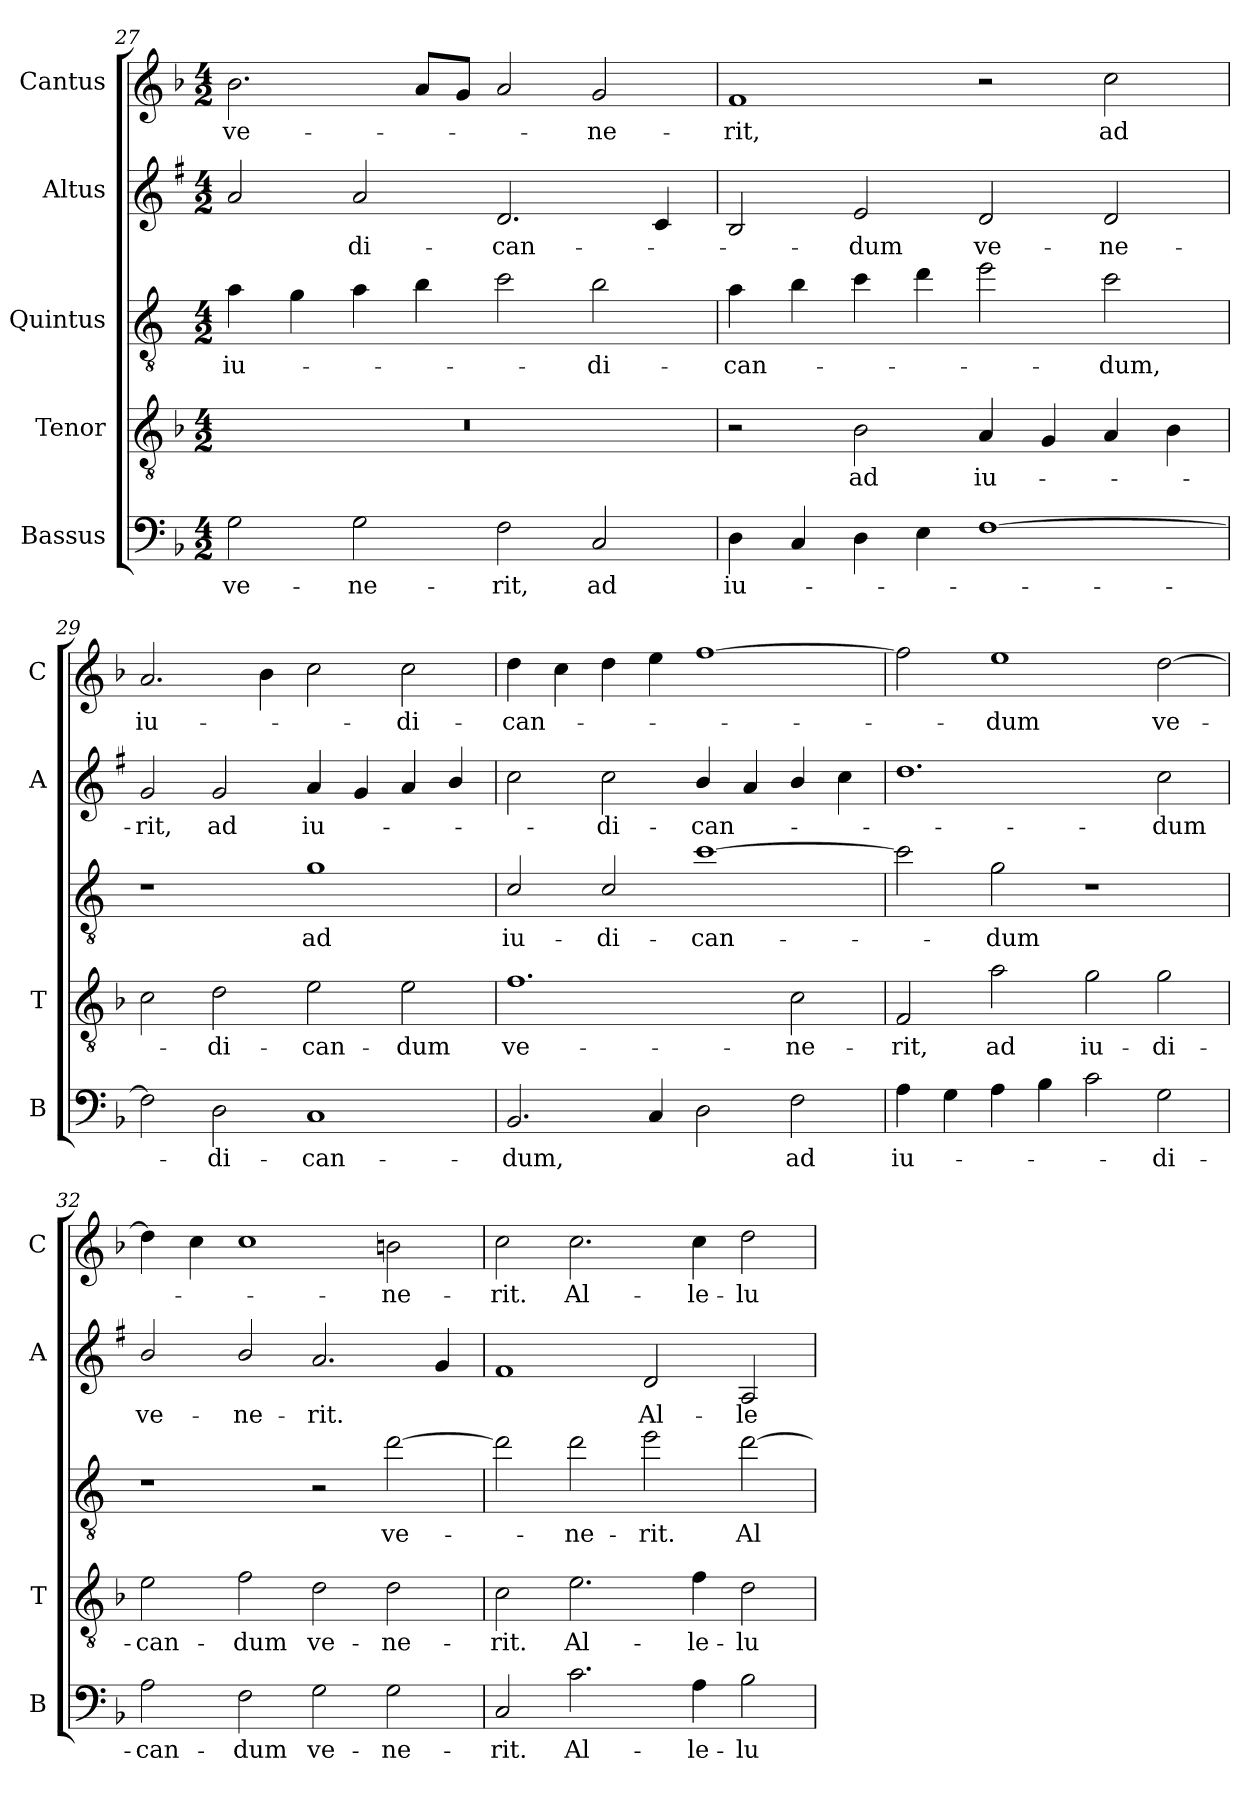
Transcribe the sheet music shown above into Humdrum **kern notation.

**kern	**text	**kern	**text	**kern	**text	**kern	**text	**kern	**text
*part5	*part5	*part4	*part4	*part3	*part3	*part2	*part2	*part1	*part1
*staff5	*staff5	*staff4	*staff4	*staff3	*staff3	*staff2	*staff2	*staff1	*staff1
*I"Bassus	*	*I"Tenor	*	*I"Quintus	*	*I"Altus	*	*I"Cantus	*
*I'B	*	*I'T	*	*	*	*I'A	*	*I'C	*
*clefF4	*	*clefGv2	*	*clefGv2	*	*clefG2	*	*clefG2	*
*	*	*	*	*ITrd4c7	*	*ITrd1c2	*	*	*
*k[b-]	*	*k[b-]	*	*k[b-]	*	*k[b-]	*	*k[b-]	*
*F:	*	*F:	*	*F:	*	*F:	*	*F:	*
*M4/2	*	*M4/2	*	*M4/2	*	*M4/2	*	*M4/2	*
=27	=27	=27	=27	=27	=27	=27	=27	=27	=27
!	!LO:LY:b	!	!	!	!LO:LY:b	!	!	!	!LO:LY:b
2G\	ve-	0r	.	4d\	iu-	2g/	.	2.b-\	ve-
.	.	.	.	4c\	.	.	.	.	.
!	!LO:LY:b	!	!	!	!	!	!LO:LY:b	!	!
2G\	-ne-	.	.	4d\	.	2g/	-di-	.	.
.	.	.	.	4e\	.	.	.	8a/L	.
.	.	.	.	.	.	.	.	8g/J	.
!	!LO:LY:b	!	!	!	!	!	!LO:LY:b	!	!
2F\	-rit,	.	.	2f\	.	2.c/	-can-	2a/	.
!	!LO:LY:b	!	!	!	!LO:LY:b	!	!	!	!LO:LY:b
2C/	ad	.	.	2e\	-di-	.	.	2g/	-ne-
.	.	.	.	.	.	4B-/	.	.	.
=28	=28	=28	=28	=28	=28	=28	=28	=28	=28
!	!LO:LY:b	!	!	!	!LO:LY:b	!	!	!	!LO:LY:b
4D\	iu-	2r	.	4d\	-can-	2A/	.	1f	-rit,
4C/	.	.	.	4e\	.	.	.	.	.
!	!	!	!LO:LY:b	!	!	!	!LO:LY:b	!	!
4D\	.	2B-\	ad	4f\	.	2d/	-dum	.	.
4E\	.	.	.	4g\	.	.	.	.	.
!	!	!	!LO:LY:b	!	!	!	!LO:LY:b	!	!
[1F	.	4A/	iu-	2a\	.	2c/	ve-	2r	.
.	.	4G/	.	.	.	.	.	.	.
!	!	!	!	!	!LO:LY:b	!	!LO:LY:b	!	!LO:LY:b
.	.	4A/	.	2f\	-dum,	2c/	-ne-	2cc\	ad
.	.	4B-\	.	.	.	.	.	.	.
=29	=29	=29	=29	=29	=29	=29	=29	=29	=29
!	!	!	!	!	!	!	!LO:LY:b	!	!LO:LY:b
2F\]	.	2c\	.	1r	.	2f/	-rit,	2.a/	iu-
!	!LO:LY:b	!	!LO:LY:b	!	!	!	!LO:LY:b	!	!
2D\	-di-	2d\	-di-	.	.	2f/	ad	.	.
.	.	.	.	.	.	.	.	4b-\	.
!	!LO:LY:b	!	!LO:LY:b	!	!LO:LY:b	!	!LO:LY:b	!	!
1C	-can-	2e\	-can-	1c	ad	4g/	iu-	2cc\	.
.	.	.	.	.	.	4f/	.	.	.
!	!	!	!LO:LY:b	!	!	!	!	!	!LO:LY:b
.	.	2e\	-dum	.	.	4g/	.	2cc\	-di-
.	.	.	.	.	.	4a/	.	.	.
=30	=30	=30	=30	=30	=30	=30	=30	=30	=30
!	!LO:LY:b	!	!LO:LY:b	!	!LO:LY:b	!	!	!	!LO:LY:b
2.BB-/	-dum,	1.f	ve-	2F/	iu-	2b-\	.	4dd\	-can-
.	.	.	.	.	.	.	.	4cc\	.
!	!	!	!	!	!LO:LY:b	!	!LO:LY:b	!	!
.	.	.	.	2F/	-di-	2b-\	-di-	4dd\	.
4C/	.	.	.	.	.	.	.	4ee\	.
!	!	!	!	!	!LO:LY:b	!	!LO:LY:b	!	!
2D\	.	.	.	[1f	-can-	4a/	-can-	[1ff	.
.	.	.	.	.	.	4g/	.	.	.
!	!LO:LY:b	!	!LO:LY:b	!	!	!	!	!	!
2F\	ad	2c\	-ne-	.	.	4a/	.	.	.
.	.	.	.	.	.	4b-\	.	.	.
!!LO:PB:g=z
=31	=31	=31	=31	=31	=31	=31	=31	=31	=31
!	!LO:LY:b	!	!LO:LY:b	!	!	!	!	!	!
4A\	iu-	2F/	-rit,	2f\]	.	1.cc	.	2ff\]	.
4G\	.	.	.	.	.	.	.	.	.
!	!	!	!LO:LY:b	!	!LO:LY:b	!	!	!	!LO:LY:b
4A\	.	2a\	ad	2c\	-dum	.	.	1ee	-dum
4B-\	.	.	.	.	.	.	.	.	.
!	!	!	!LO:LY:b	!	!	!	!	!	!
2c\	.	2g\	iu-	1r	.	.	.	.	.
!	!LO:LY:b	!	!LO:LY:b	!	!	!	!LO:LY:b	!	!LO:LY:b
2G\	-di-	2g\	-di-	.	.	2b-\	-dum	[2dd\	ve-
=32	=32	=32	=32	=32	=32	=32	=32	=32	=32
!	!LO:LY:b	!	!LO:LY:b	!	!	!	!LO:LY:b	!	!
2A\	-can-	2e\	-can-	1r	.	2a/	ve-	4dd\]	.
.	.	.	.	.	.	.	.	4cc\	.
!	!LO:LY:b	!	!LO:LY:b	!	!	!	!LO:LY:b	!	!
2F\	-dum	2f\	-dum	.	.	2a/	-ne-	1cc	.
!	!LO:LY:b	!	!LO:LY:b	!	!	!	!LO:LY:b	!	!
2G\	ve-	2d\	ve-	2r	.	2.g/	-rit.	.	.
!	!LO:LY:b	!	!LO:LY:b	!	!LO:LY:b	!	!	!	!LO:LY:b
2G\	-ne-	2d\	-ne-	[2g\	ve-	.	.	2bn\	-ne-
.	.	.	.	.	.	4f/	.	.	.
=33	=33	=33	=33	=33	=33	=33	=33	=33	=33
!	!LO:LY:b	!	!LO:LY:b	!	!	!	!	!	!LO:LY:b
2C/	-rit.	2c\	-rit.	2g\]	.	1e	.	2cc\	-rit.
!	!LO:LY:b	!	!LO:LY:b	!	!LO:LY:b	!	!	!	!LO:LY:b
2.c\	Al-	2.e\	Al-	2g\	-ne-	.	.	2.cc\	Al-
!	!	!	!	!	!LO:LY:b	!	!LO:LY:b	!	!
.	.	.	.	2a\	-rit.	2c/	Al-	.	.
!	!LO:LY:b	!	!LO:LY:b	!	!	!	!	!	!LO:LY:b
4A\	-le-	4f\	-le-	.	.	.	.	4cc\	-le-
!	!LO:LY:b	!	!LO:LY:b	!	!LO:LY:b	!	!LO:LY:b	!	!LO:LY:b
2B-\	-lu-	2d\	-lu-	[2g\	Al-	2G/	-le-	2dd\	-lu-
=	=	=	=	=	=	=	=	=	=
*-	*-	*-	*-	*-	*-	*-	*-	*-	*-
